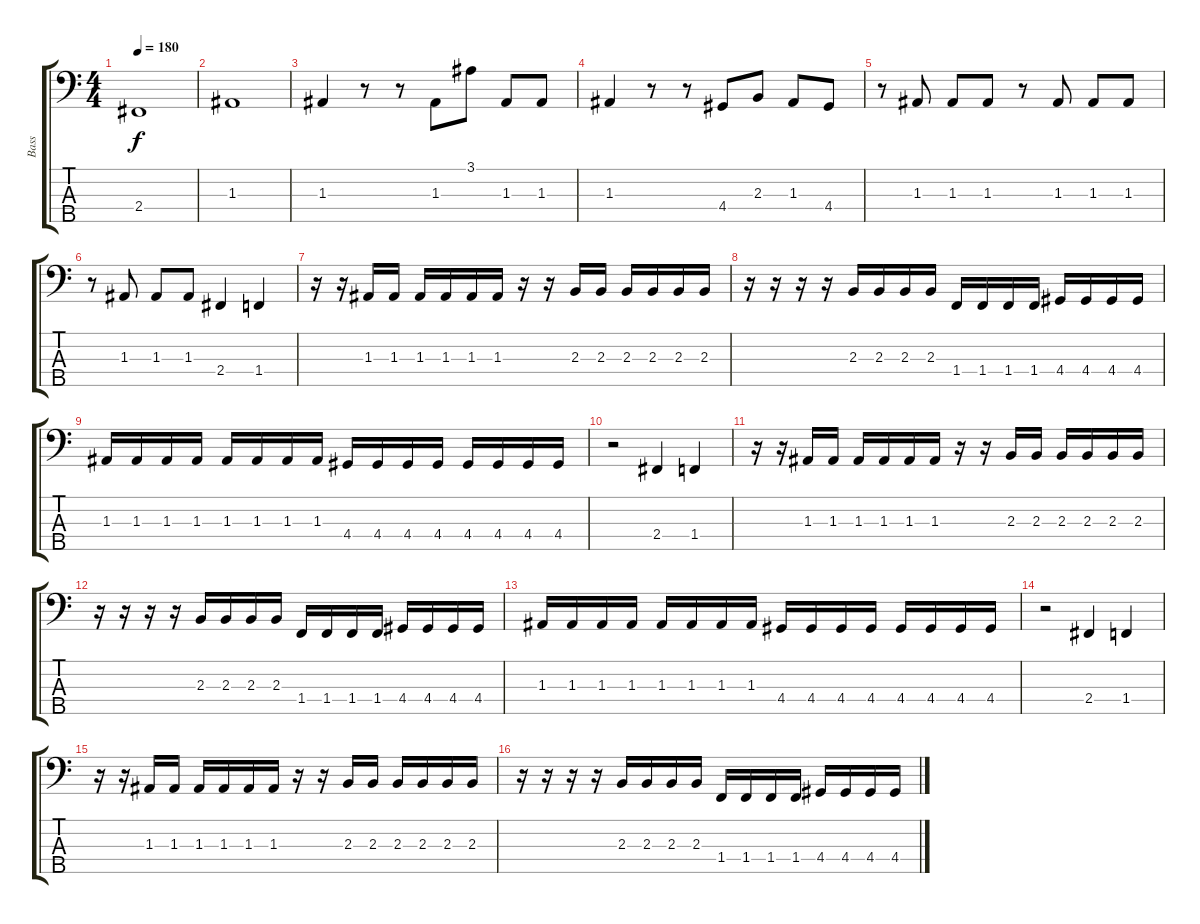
\track ("Bass" "Bass") {instrument electricbasspick}
\staff {score tabs}
\tuning (G2 D2 A1 E1 B0) {hide}
\ts (4 4)
\tempo 180
\clef f4
\ks c
2.4.1{dy f} |
1.3.1 |
1.3.4 r.8 r.8 1.3.8 3.1.8 1.3.8 1.3.8 |
1.3.4 r.8 r.8 4.4.8 2.3.8 1.3.8 4.4.8 |
r.8 1.3.8 1.3.8 1.3.8 r.8 1.3.8 1.3.8 1.3.8 |
r.8 1.3.8 1.3.8 1.3.8 2.4.4 1.4.4 |
r.16 r.16 1.3.16 1.3.16 1.3.16 1.3.16 1.3.16 1.3.16 r.16 r.16 2.3.16 2.3.16 2.3.16 2.3.16 2.3.16 2.3.16 |
r.16 r.16 r.16 r.16 2.3.16 2.3.16 2.3.16 2.3.16 1.4.16 1.4.16 1.4.16 1.4.16 4.4.16 4.4.16 4.4.16 4.4.16 |
1.3.16 1.3.16 1.3.16 1.3.16 1.3.16 1.3.16 1.3.16 1.3.16 4.4.16 4.4.16 4.4.16 4.4.16 4.4.16 4.4.16 4.4.16 4.4.16 |
r.2 2.4.4 1.4.4 |
r.16 r.16 1.3.16 1.3.16 1.3.16 1.3.16 1.3.16 1.3.16 r.16 r.16 2.3.16 2.3.16 2.3.16 2.3.16 2.3.16 2.3.16 |
r.16 r.16 r.16 r.16 2.3.16 2.3.16 2.3.16 2.3.16 1.4.16 1.4.16 1.4.16 1.4.16 4.4.16 4.4.16 4.4.16 4.4.16 |
1.3.16 1.3.16 1.3.16 1.3.16 1.3.16 1.3.16 1.3.16 1.3.16 4.4.16 4.4.16 4.4.16 4.4.16 4.4.16 4.4.16 4.4.16 4.4.16 |
r.2 2.4.4 1.4.4 |
r.16 r.16 1.3.16 1.3.16 1.3.16 1.3.16 1.3.16 1.3.16 r.16 r.16 2.3.16 2.3.16 2.3.16 2.3.16 2.3.16 2.3.16 |
r.16 r.16 r.16 r.16 2.3.16 2.3.16 2.3.16 2.3.16 1.4.16 1.4.16 1.4.16 1.4.16 4.4.16 4.4.16 4.4.16 4.4.16
